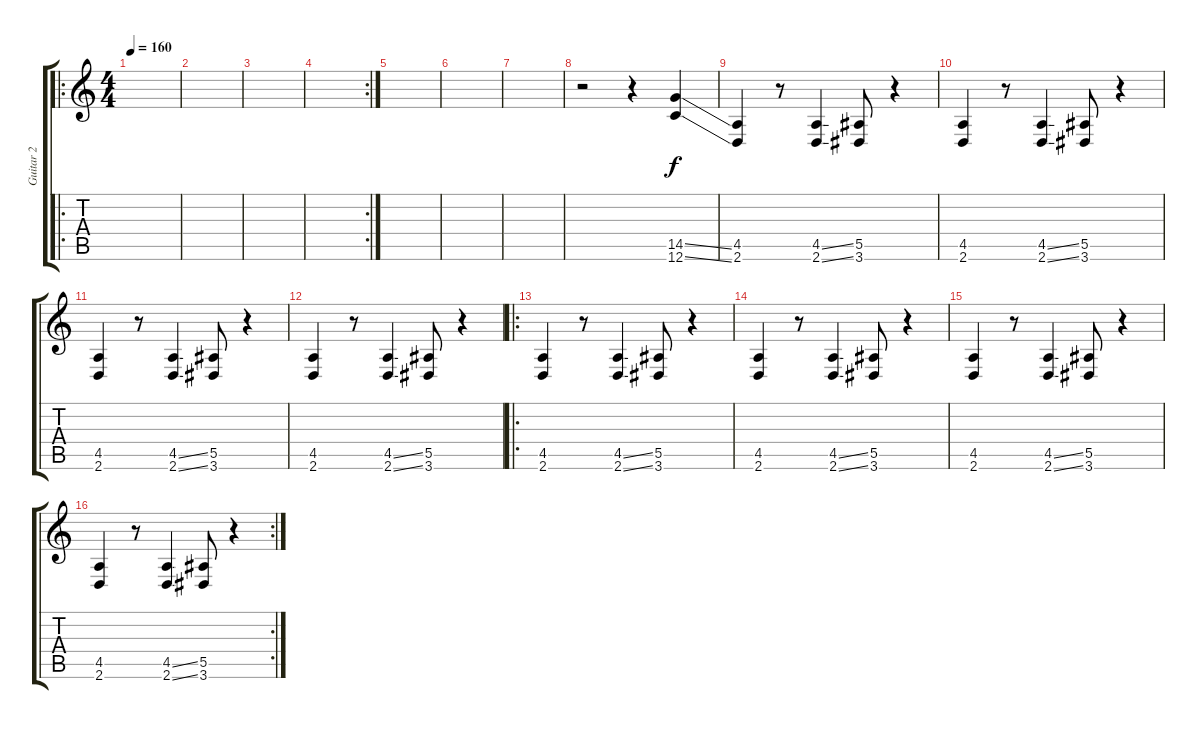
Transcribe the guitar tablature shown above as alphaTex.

\track ("Guitar 2" "Guitar 2") {instrument overdrivenguitar}
\staff {score tabs}
\tuning (C4 G3 Eb3 Bb2 F2 C2) {hide}
\ro
\ts (4 4)
\tempo 160
\clef g2
\ks c
|
|
|
\rc 2
|
|
|
|
r.2 r.4 (14.5{ss} 12.6{ss}).4 |
(4.5 2.6).4 r.8 (4.5{ss} 2.6{ss}).4 (5.5 3.6).8 r.4 |
(4.5 2.6).4 r.8 (4.5{ss} 2.6{ss}).4 (5.5 3.6).8 r.4 |
(4.5 2.6).4 r.8 (4.5{ss} 2.6{ss}).4 (5.5 3.6).8 r.4 |
(4.5 2.6).4 r.8 (4.5{ss} 2.6{ss}).4 (5.5 3.6).8 r.4 |
\ro
(4.5 2.6).4 r.8 (4.5{ss} 2.6{ss}).4 (5.5 3.6).8 r.4 |
(4.5 2.6).4 r.8 (4.5{ss} 2.6{ss}).4 (5.5 3.6).8 r.4 |
(4.5 2.6).4 r.8 (4.5{ss} 2.6{ss}).4 (5.5 3.6).8 r.4 |
\rc 2
(4.5 2.6).4 r.8 (4.5{ss} 2.6{ss}).4 (5.5 3.6).8 r.4
